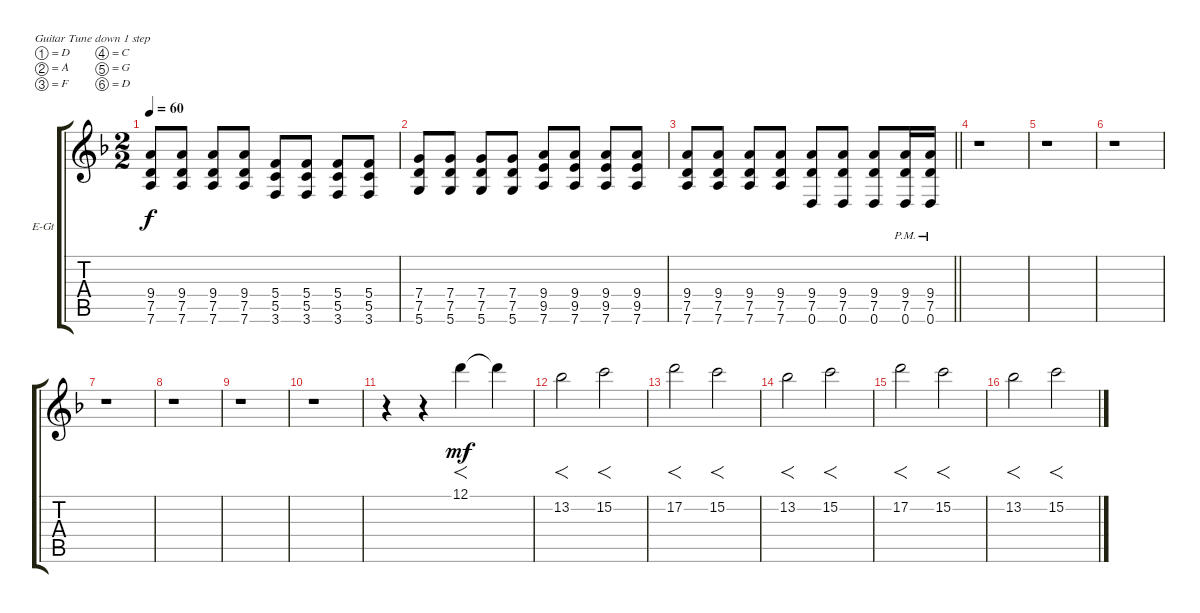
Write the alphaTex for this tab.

\bracketExtendMode groupsimilarinstruments
\firstSystemTrackNameOrientation horizontal
\otherSystemsTrackNameOrientation horizontal
\track ("Electric Guitar 2" "E-Gt") {instrument distortionguitar}
\staff {score tabs}
\tuning (D4 A3 F3 C3 G2 D2)
\ts (2 2)
\tempo 60
\clef g2
\ks dminor
(7.6 7.5 9.4).8{dy f} (7.6 7.5 9.4).8 (7.6 7.5 9.4).8 (7.6 7.5 9.4).8 (3.6 5.5 5.4).8 (3.6 5.5 5.4).8 (3.6 5.5 5.4).8 (3.6 5.5 5.4).8 |
(5.6 7.5 7.4).8 (5.6 7.5 7.4).8 (5.6 7.5 7.4).8 (5.6 7.5 7.4).8 (7.6 9.5 9.4).8 (7.6 9.5 9.4).8 (7.6 9.5 9.4).8 (7.6 9.5 9.4).8 |
\barLineRight lightlight
(7.6 7.5 9.4).8 (7.6 7.5 9.4).8 (7.6 7.5 9.4).8 (7.6 7.5 9.4).8 (0.6 7.5 9.4).8 (0.6 7.5 9.4).8 (0.6 7.5 9.4).8 (0.6{pm} 7.5{pm} 9.4{pm}).16 (0.6{pm} 7.5{pm} 9.4{pm}).16 |
r.1 |
r.1 |
r.1 |
r.1 |
r.1 |
r.1 |
r.1 |
r.4 r.4 12.1.4{f dy mf} 12.1{t}.4 |
13.2.2{f} 15.2.2{f} |
17.2.2{f} 15.2.2{f} |
13.2.2{f} 15.2.2{f} |
17.2.2{f} 15.2.2{f} |
13.2.2{f} 15.2.2{f}
